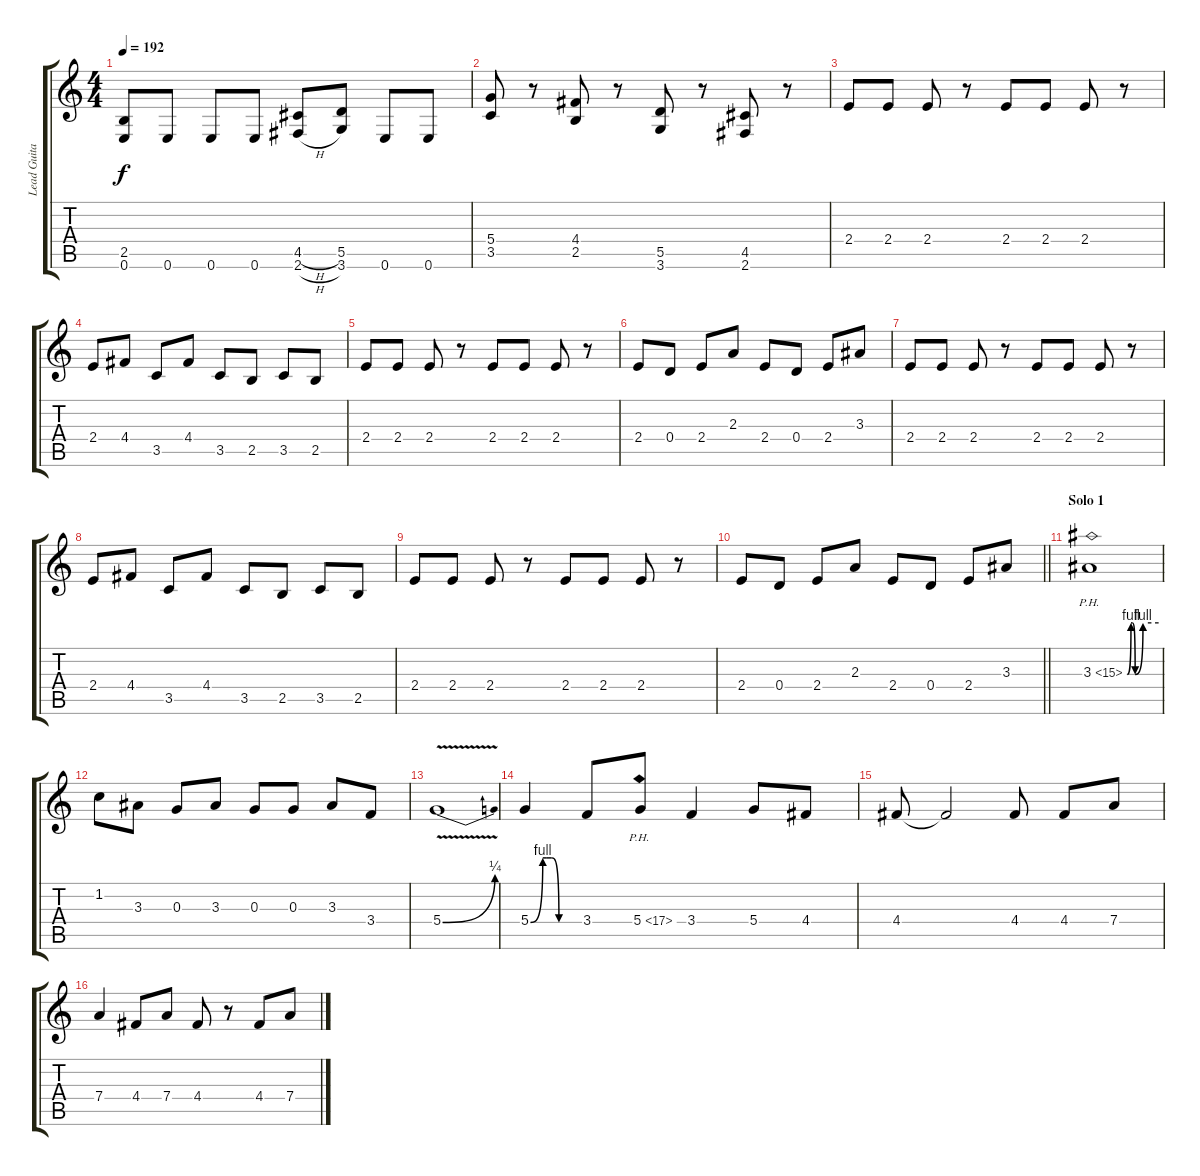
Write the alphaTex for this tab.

\track ("Lead Guitar" "Lead Guita") {instrument distortionguitar}
\staff {score tabs}
\tuning (E4 B3 G3 D3 A2 E2) {hide}
\ts (4 4)
\tempo 192
\clef g2
\ks c
(2.5 0.6).8{dy f} 0.6.8 0.6.8 0.6.8 (4.5{h} 2.6{h}).8 (5.5 3.6).8 0.6.8 0.6.8 |
(5.4 3.5).8 r.8 (4.4 2.5).8 r.8 (5.5 3.6).8 r.8 (4.5 2.6).8 r.8 |
2.4.8{volume 16} 2.4.8 2.4.8 r.8 2.4.8 2.4.8 2.4.8 r.8 |
2.4.8 4.4.8 3.5.8 4.4.8 3.5.8 2.5.8 3.5.8 2.5.8 |
2.4.8 2.4.8 2.4.8 r.8 2.4.8 2.4.8 2.4.8 r.8 |
2.4.8 0.4.8 2.4.8 2.3.8 2.4.8 0.4.8 2.4.8 3.3.8 |
2.4.8 2.4.8 2.4.8 r.8 2.4.8 2.4.8 2.4.8 r.8 |
2.4.8 4.4.8 3.5.8 4.4.8 3.5.8 2.5.8 3.5.8 2.5.8 |
2.4.8 2.4.8 2.4.8 r.8 2.4.8 2.4.8 2.4.8 r.8 |
\barLineRight lightlight
2.4.8 0.4.8 2.4.8 2.3.8 2.4.8 0.4.8 2.4.8 3.3.8 |
\section ("" "Solo 1")
3.3{be (custom 0 0 7 4 10 4 15 0 30 4 60 4) ph 12}.1 |
1.2.8 3.3.8 0.3.8 3.3.8 0.3.8 0.3.8 3.3.8 3.4.8 |
5.4{be (bend 0 0 60 1) v}.1 |
5.4{be (custom 0 0 15 4 20 4 26 4 35 0 60 0)}.4 3.4.8 5.4{ph 12}.8 3.4.4 5.4.8 4.4.8 |
4.4.8 4.4{t}.2 4.4.8 4.4.8 7.4.8 |
7.4.4 4.4.8 7.4.8 4.4.8 r.8 4.4.8 7.4.8
